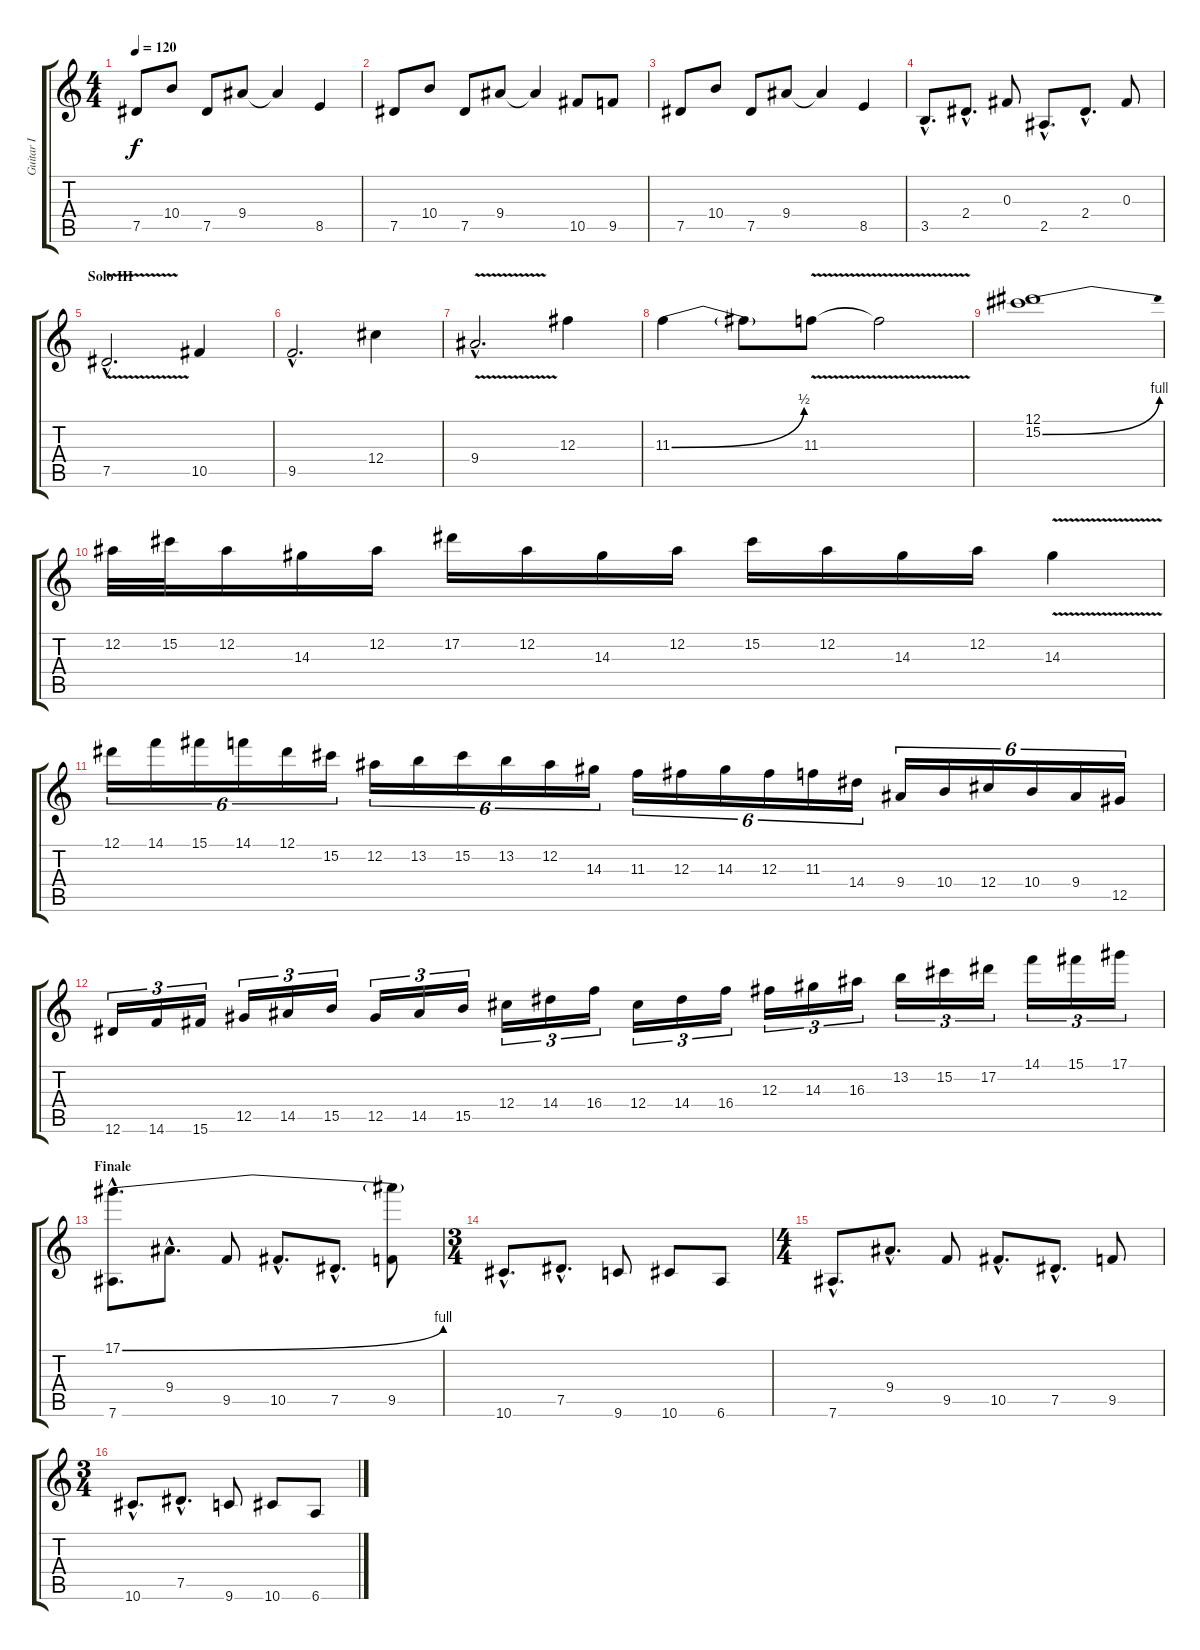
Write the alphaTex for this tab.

\track ("Guitar I" "Guitar I") {instrument distortionguitar}
\staff {score tabs}
\tuning (Eb4 Bb3 Gb3 Db3 Ab2 Eb2) {hide}
\ts (4 4)
\tempo 120
\clef g2
\ks c
7.5.8{dy f} 10.4.8 7.5.8 9.4.8 9.4{t}.4 8.5.4 |
7.5.8 10.4.8 7.5.8 9.4.8 9.4{t}.4 10.5.8 9.5.8 |
7.5.8 10.4.8 7.5.8 9.4.8 9.4{t}.4 8.5.4 |
3.5{hac}.8{d} 2.4{hac}.8{d} 0.3.8 2.5{hac}.8{d} 2.4{hac}.8{d} 0.3.8 |
\section ("" "Solo III")
7.5{v hac}.2{d volume 16} 10.5.4 |
9.5{hac}.2{d} 12.4.4 |
9.4{v hac}.2{d} 12.3.4 |
11.3{be (bend 0 0 60 2)}.4 11.3{t}.8 11.3{v}.8 11.3{t}.2 |
(12.1 15.2{be (bend 0 0 60 4)}).1 |
12.2.32 15.2.32 12.2.16 14.3.16 12.2.16 17.2.16 12.2.16 14.3.16 12.2.16 15.2.16 12.2.16 14.3.16 12.2.16 14.3{v}.4 |
12.1.16{tu (6 4)} 14.1.16{tu (6 4)} 15.1.16{tu (6 4)} 14.1.16{tu (6 4)} 12.1.16{tu (6 4)} 15.2.16{tu (6 4)} 12.2.16{tu (6 4)} 13.2.16{tu (6 4)} 15.2.16{tu (6 4)} 13.2.16{tu (6 4)} 12.2.16{tu (6 4)} 14.3.16{tu (6 4)} 11.3.16{tu (6 4)} 12.3.16{tu (6 4)} 14.3.16{tu (6 4)} 12.3.16{tu (6 4)} 11.3.16{tu (6 4)} 14.4.16{tu (6 4)} 9.4.16{tu (6 4)} 10.4.16{tu (6 4)} 12.4.16{tu (6 4)} 10.4.16{tu (6 4)} 9.4.16{tu (6 4)} 12.5.16{tu (6 4)} |
12.6.16{tu (3 2)} 14.6.16{tu (3 2)} 15.6.16{tu (3 2)} 12.5.16{tu (3 2)} 14.5.16{tu (3 2)} 15.5.16{tu (3 2)} 12.5.16{tu (3 2)} 14.5.16{tu (3 2)} 15.5.16{tu (3 2)} 12.4.16{tu (3 2)} 14.4.16{tu (3 2)} 16.4.16{tu (3 2)} 12.4.16{tu (3 2)} 14.4.16{tu (3 2)} 16.4.16{tu (3 2)} 12.3.16{tu (3 2)} 14.3.16{tu (3 2)} 16.3.16{tu (3 2)} 13.2.16{tu (3 2)} 15.2.16{tu (3 2)} 17.2.16{tu (3 2)} 14.1.16{tu (3 2)} 15.1.16{tu (3 2)} 17.1.16{tu (3 2)} |
\section ("" "Finale")
(17.1{be (bend 0 0 60 4) hac} 7.6{hac}).8{d volume 13} 9.4{hac}.8{d} 9.5.8 10.5{hac}.8{d} 7.5{hac}.8{d} (17.1{t} 9.5).8 |
\ts (3 4)
10.6{hac}.8{d} 7.5{hac}.8{d} 9.6.8 10.6.8 6.6.8 |
\ts (4 4)
7.6{hac}.8{d} 9.4{hac}.8{d} 9.5.8 10.5{hac}.8{d} 7.5{hac}.8{d} 9.5.8 |
\ts (3 4)
10.6{hac}.8{d} 7.5{hac}.8{d} 9.6.8 10.6.8 6.6.8
